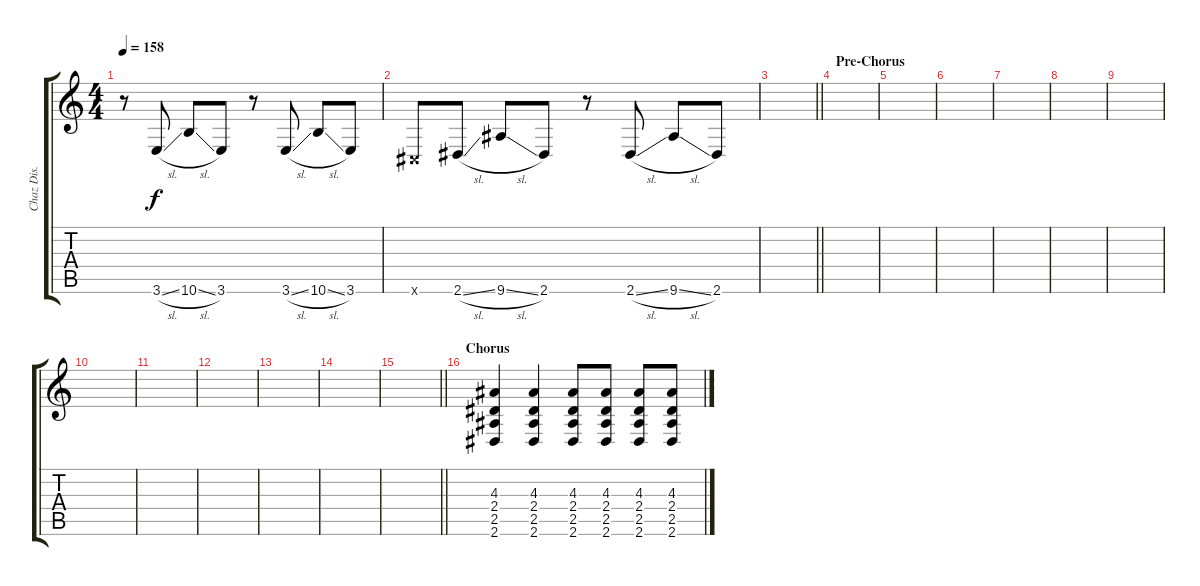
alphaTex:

\track ("Chaz Dis." "Chaz Dis.") {instrument distortionguitar}
\staff {score tabs}
\tuning (Eb4 Bb3 Gb3 Db3 Ab2 Db2) {hide}
\ts (4 4)
\tempo 158
\clef g2
\ks c
r.8{dy f} 3.6{sl}.8 10.6{sl}.8 3.6.8 r.8 3.6{sl}.8 10.6{sl}.8 3.6.8 |
0.6{x}.8 2.6{sl}.8 9.6{sl}.8 2.6.8 r.8 2.6{sl}.8 9.6{sl}.8 2.6.8 |
\barLineRight lightlight
|
\section ("" "Pre-Chorus")
|
|
|
|
|
|
|
|
|
|
|
\barLineRight lightlight
|
\section ("" "Chorus")
(4.3 2.4 2.5 2.6).4 (4.3 2.4 2.5 2.6).4 (4.3 2.4 2.5 2.6).8 (4.3 2.4 2.5 2.6).8 (4.3 2.4 2.5 2.6).8 (4.3 2.4 2.5 2.6).8
